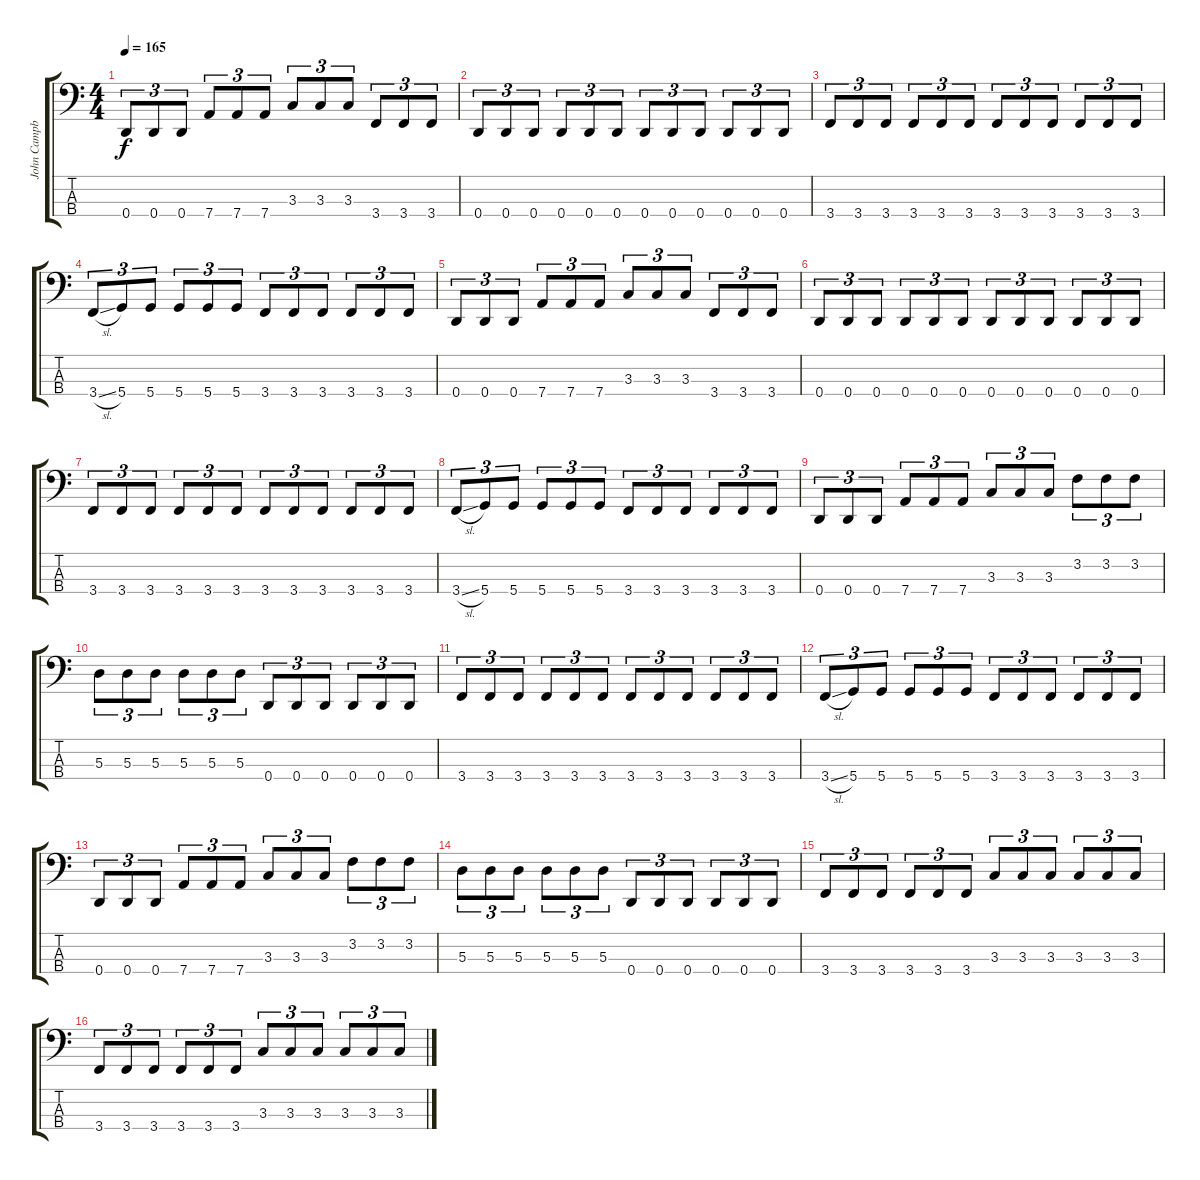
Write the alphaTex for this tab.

\track ("John Campbell" "John Campb") {instrument electricbasspick}
\staff {score tabs}
\tuning (G2 D2 A1 D1) {hide}
\ts (4 4)
\tempo 165
\clef f4
\ks c
0.4.8{tu (3 2) dy f} 0.4.8{tu (3 2)} 0.4.8{tu (3 2)} 7.4.8{tu (3 2)} 7.4.8{tu (3 2)} 7.4.8{tu (3 2)} 3.3.8{tu (3 2)} 3.3.8{tu (3 2)} 3.3.8{tu (3 2)} 3.4.8{tu (3 2)} 3.4.8{tu (3 2)} 3.4.8{tu (3 2)} |
0.4.8{tu (3 2)} 0.4.8{tu (3 2)} 0.4.8{tu (3 2)} 0.4.8{tu (3 2)} 0.4.8{tu (3 2)} 0.4.8{tu (3 2)} 0.4.8{tu (3 2)} 0.4.8{tu (3 2)} 0.4.8{tu (3 2)} 0.4.8{tu (3 2)} 0.4.8{tu (3 2)} 0.4.8{tu (3 2)} |
3.4.8{tu (3 2)} 3.4.8{tu (3 2)} 3.4.8{tu (3 2)} 3.4.8{tu (3 2)} 3.4.8{tu (3 2)} 3.4.8{tu (3 2)} 3.4.8{tu (3 2)} 3.4.8{tu (3 2)} 3.4.8{tu (3 2)} 3.4.8{tu (3 2)} 3.4.8{tu (3 2)} 3.4.8{tu (3 2)} |
3.4{sl}.8{tu (3 2)} 5.4.8{tu (3 2)} 5.4.8{tu (3 2)} 5.4.8{tu (3 2)} 5.4.8{tu (3 2)} 5.4.8{tu (3 2)} 3.4.8{tu (3 2)} 3.4.8{tu (3 2)} 3.4.8{tu (3 2)} 3.4.8{tu (3 2)} 3.4.8{tu (3 2)} 3.4.8{tu (3 2)} |
0.4.8{tu (3 2)} 0.4.8{tu (3 2)} 0.4.8{tu (3 2)} 7.4.8{tu (3 2)} 7.4.8{tu (3 2)} 7.4.8{tu (3 2)} 3.3.8{tu (3 2)} 3.3.8{tu (3 2)} 3.3.8{tu (3 2)} 3.4.8{tu (3 2)} 3.4.8{tu (3 2)} 3.4.8{tu (3 2)} |
0.4.8{tu (3 2)} 0.4.8{tu (3 2)} 0.4.8{tu (3 2)} 0.4.8{tu (3 2)} 0.4.8{tu (3 2)} 0.4.8{tu (3 2)} 0.4.8{tu (3 2)} 0.4.8{tu (3 2)} 0.4.8{tu (3 2)} 0.4.8{tu (3 2)} 0.4.8{tu (3 2)} 0.4.8{tu (3 2)} |
3.4.8{tu (3 2)} 3.4.8{tu (3 2)} 3.4.8{tu (3 2)} 3.4.8{tu (3 2)} 3.4.8{tu (3 2)} 3.4.8{tu (3 2)} 3.4.8{tu (3 2)} 3.4.8{tu (3 2)} 3.4.8{tu (3 2)} 3.4.8{tu (3 2)} 3.4.8{tu (3 2)} 3.4.8{tu (3 2)} |
3.4{sl}.8{tu (3 2)} 5.4.8{tu (3 2)} 5.4.8{tu (3 2)} 5.4.8{tu (3 2)} 5.4.8{tu (3 2)} 5.4.8{tu (3 2)} 3.4.8{tu (3 2)} 3.4.8{tu (3 2)} 3.4.8{tu (3 2)} 3.4.8{tu (3 2)} 3.4.8{tu (3 2)} 3.4.8{tu (3 2)} |
0.4.8{tu (3 2)} 0.4.8{tu (3 2)} 0.4.8{tu (3 2)} 7.4.8{tu (3 2)} 7.4.8{tu (3 2)} 7.4.8{tu (3 2)} 3.3.8{tu (3 2)} 3.3.8{tu (3 2)} 3.3.8{tu (3 2)} 3.2.8{tu (3 2)} 3.2.8{tu (3 2)} 3.2.8{tu (3 2)} |
5.3.8{tu (3 2)} 5.3.8{tu (3 2)} 5.3.8{tu (3 2)} 5.3.8{tu (3 2)} 5.3.8{tu (3 2)} 5.3.8{tu (3 2)} 0.4.8{tu (3 2)} 0.4.8{tu (3 2)} 0.4.8{tu (3 2)} 0.4.8{tu (3 2)} 0.4.8{tu (3 2)} 0.4.8{tu (3 2)} |
3.4.8{tu (3 2)} 3.4.8{tu (3 2)} 3.4.8{tu (3 2)} 3.4.8{tu (3 2)} 3.4.8{tu (3 2)} 3.4.8{tu (3 2)} 3.4.8{tu (3 2)} 3.4.8{tu (3 2)} 3.4.8{tu (3 2)} 3.4.8{tu (3 2)} 3.4.8{tu (3 2)} 3.4.8{tu (3 2)} |
3.4{sl}.8{tu (3 2)} 5.4.8{tu (3 2)} 5.4.8{tu (3 2)} 5.4.8{tu (3 2)} 5.4.8{tu (3 2)} 5.4.8{tu (3 2)} 3.4.8{tu (3 2)} 3.4.8{tu (3 2)} 3.4.8{tu (3 2)} 3.4.8{tu (3 2)} 3.4.8{tu (3 2)} 3.4.8{tu (3 2)} |
0.4.8{tu (3 2)} 0.4.8{tu (3 2)} 0.4.8{tu (3 2)} 7.4.8{tu (3 2)} 7.4.8{tu (3 2)} 7.4.8{tu (3 2)} 3.3.8{tu (3 2)} 3.3.8{tu (3 2)} 3.3.8{tu (3 2)} 3.2.8{tu (3 2)} 3.2.8{tu (3 2)} 3.2.8{tu (3 2)} |
5.3.8{tu (3 2)} 5.3.8{tu (3 2)} 5.3.8{tu (3 2)} 5.3.8{tu (3 2)} 5.3.8{tu (3 2)} 5.3.8{tu (3 2)} 0.4.8{tu (3 2)} 0.4.8{tu (3 2)} 0.4.8{tu (3 2)} 0.4.8{tu (3 2)} 0.4.8{tu (3 2)} 0.4.8{tu (3 2)} |
3.4.8{tu (3 2)} 3.4.8{tu (3 2)} 3.4.8{tu (3 2)} 3.4.8{tu (3 2)} 3.4.8{tu (3 2)} 3.4.8{tu (3 2)} 3.3.8{tu (3 2)} 3.3.8{tu (3 2)} 3.3.8{tu (3 2)} 3.3.8{tu (3 2)} 3.3.8{tu (3 2)} 3.3.8{tu (3 2)} |
3.4.8{tu (3 2)} 3.4.8{tu (3 2)} 3.4.8{tu (3 2)} 3.4.8{tu (3 2)} 3.4.8{tu (3 2)} 3.4.8{tu (3 2)} 3.3.8{tu (3 2)} 3.3.8{tu (3 2)} 3.3.8{tu (3 2)} 3.3.8{tu (3 2)} 3.3.8{tu (3 2)} 3.3.8{tu (3 2)}
